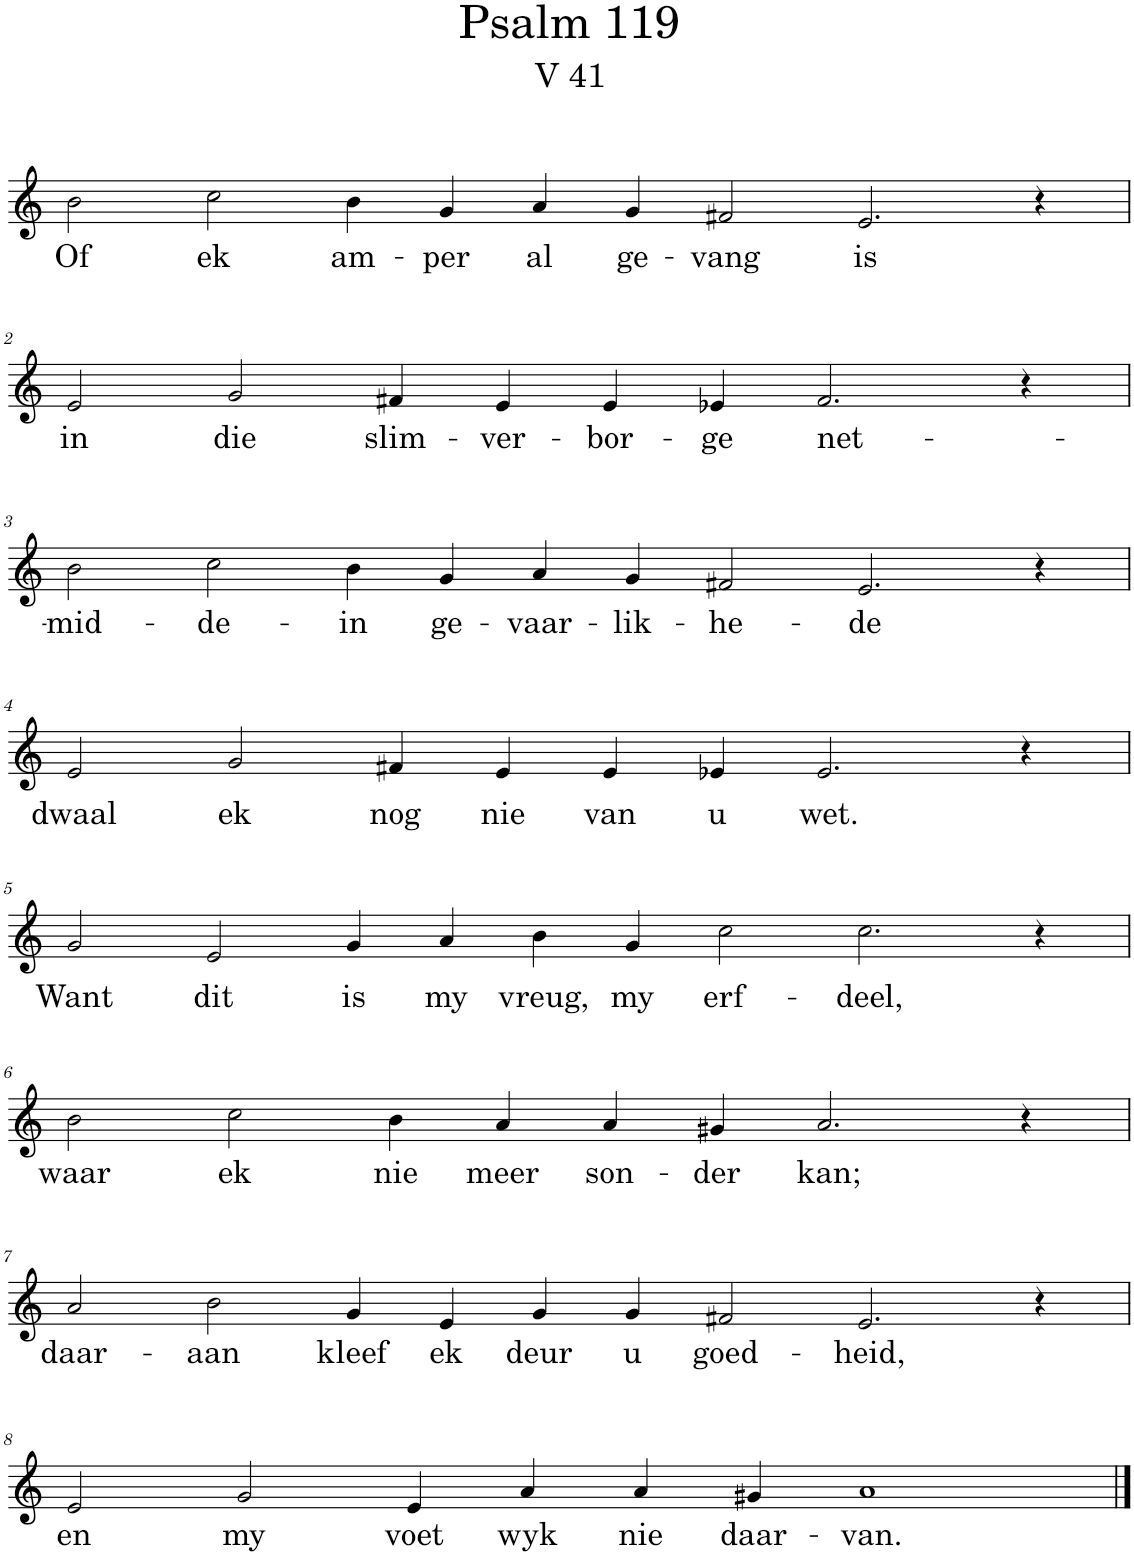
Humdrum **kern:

**kern	**text
*part1	*part1
*staff1	*staff1
*I"Pipe Organ	*
*I'Org.	*
*clefG2	*
*k[]	*
*M14/4	*
=1	=1
!	!LO:LY:b
2b\	Of
!	!LO:LY:b
2cc\	ek
!	!LO:LY:b
4b\	am-
!	!LO:LY:b
4g/	-per
!	!LO:LY:b
4a/	al
!	!LO:LY:b
4g/	ge-
!	!LO:LY:b
2f#X/	-vang
!	!LO:LY:b
2.e/	is
4r	.
!!LO:LB:g=z
=2	=2
*M12/4	*
!	!LO:LY:b
2e/	in
!	!LO:LY:b
2g/	die
!	!LO:LY:b
4f#X/	slim-
!	!LO:LY:b
4e/	-ver-
!	!LO:LY:b
4e/	-bor-
!	!LO:LY:b
4e-X/	-ge
!	!LO:LY:b
2.f#/	net-
4r	.
!!LO:LB:g=z
=3	=3
*M14/4	*
!	!LO:LY:b
2b\	-mid-
!	!LO:LY:b
2cc\	-de-
!	!LO:LY:b
4b\	-in
!	!LO:LY:b
4g/	ge-
!	!LO:LY:b
4a/	-vaar-
!	!LO:LY:b
4g/	-lik-
!	!LO:LY:b
2f#X/	-he-
!	!LO:LY:b
2.e/	-de
4r	.
!!LO:LB:g=z
=4	=4
*M12/4	*
!	!LO:LY:b
2e/	dwaal
!	!LO:LY:b
2g/	ek
!	!LO:LY:b
4f#X/	nog
!	!LO:LY:b
4e/	nie
!	!LO:LY:b
4e/	van
!	!LO:LY:b
4e-X/	u
!	!LO:LY:b
2.e-/	wet.
4r	.
!!LO:LB:g=z
=5	=5
*M14/4	*
!	!LO:LY:b
2g/	Want
!	!LO:LY:b
2e/	dit
!	!LO:LY:b
4g/	is
!	!LO:LY:b
4a/	my
!	!LO:LY:b
4b\	vreug,
!	!LO:LY:b
4g/	my
!	!LO:LY:b
2cc\	erf-
!	!LO:LY:b
2.cc\	-deel,
4r	.
!!LO:LB:g=z
=6	=6
*M12/4	*
!	!LO:LY:b
2b\	waar
!	!LO:LY:b
2cc\	ek
!	!LO:LY:b
4b\	nie
!	!LO:LY:b
4a/	meer
!	!LO:LY:b
4a/	son-
!	!LO:LY:b
4g#X/	-der
!	!LO:LY:b
2.a/	kan;
4r	.
!!LO:LB:g=z
=7	=7
*M14/4	*
!	!LO:LY:b
2a/	daar-
!	!LO:LY:b
2b\	-aan
!	!LO:LY:b
4g/	kleef
!	!LO:LY:b
4e/	ek
!	!LO:LY:b
4g/	deur
!	!LO:LY:b
4g/	u
!	!LO:LY:b
2f#X/	goed-
!	!LO:LY:b
2.e/	-heid,
4r	.
!!LO:LB:g=z
=8	=8
!	!LO:LY:b
2e/	en
!	!LO:LY:b
2g/	my
!	!LO:LY:b
4e/	voet
!	!LO:LY:b
4a/	wyk
!	!LO:LY:b
4a/	nie
!	!LO:LY:b
4g#X/	daar-
!	!LO:LY:b
1a	-van.
==	==
*-	*-
